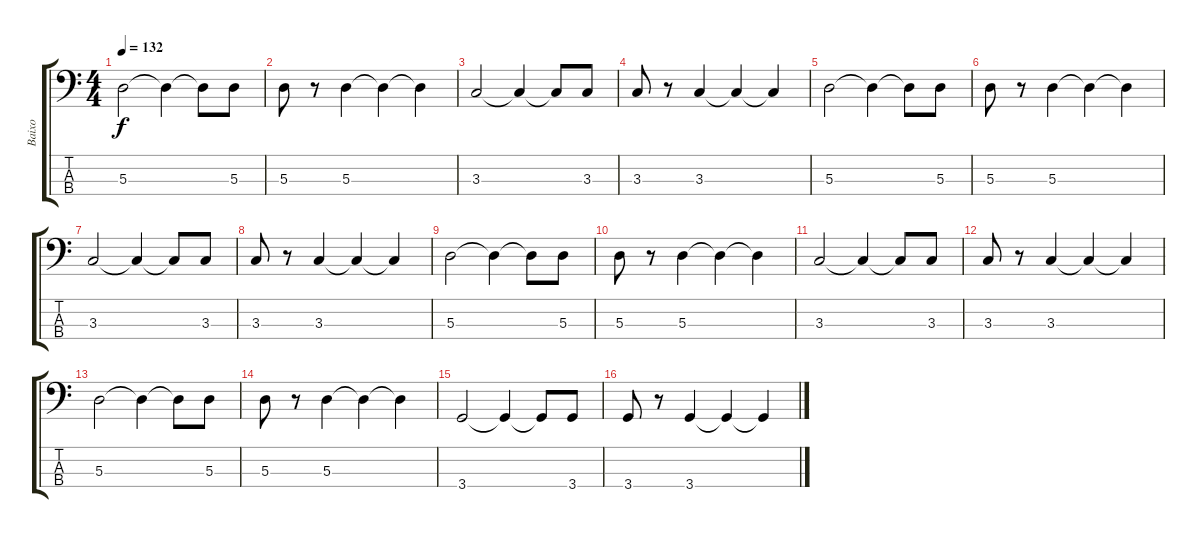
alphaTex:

\track ("Baixo" "Baixo") {instrument electricbassfinger}
\staff {score tabs}
\tuning (G2 D2 A1 E1) {hide}
\ts (4 4)
\tempo 132
\clef f4
\ks c
5.3.2{dy f instrument electricbassfinger} 5.3{t}.4 5.3{t}.8 5.3.8 |
5.3.8 r.8 5.3.4 5.3{t}.4 5.3{t}.4 |
3.3.2 3.3{t}.4 3.3{t}.8 3.3.8 |
3.3.8 r.8 3.3.4 3.3{t}.4 3.3{t}.4 |
5.3.2 5.3{t}.4 5.3{t}.8 5.3.8 |
5.3.8 r.8 5.3.4 5.3{t}.4 5.3{t}.4 |
3.3.2 3.3{t}.4 3.3{t}.8 3.3.8 |
3.3.8 r.8 3.3.4 3.3{t}.4 3.3{t}.4 |
5.3.2 5.3{t}.4 5.3{t}.8 5.3.8 |
5.3.8 r.8 5.3.4 5.3{t}.4 5.3{t}.4 |
3.3.2 3.3{t}.4 3.3{t}.8 3.3.8 |
3.3.8 r.8 3.3.4 3.3{t}.4 3.3{t}.4 |
5.3.2 5.3{t}.4 5.3{t}.8 5.3.8 |
5.3.8 r.8 5.3.4 5.3{t}.4 5.3{t}.4 |
3.4.2 3.4{t}.4 3.4{t}.8 3.4.8 |
3.4.8 r.8 3.4.4 3.4{t}.4 3.4{t}.4
